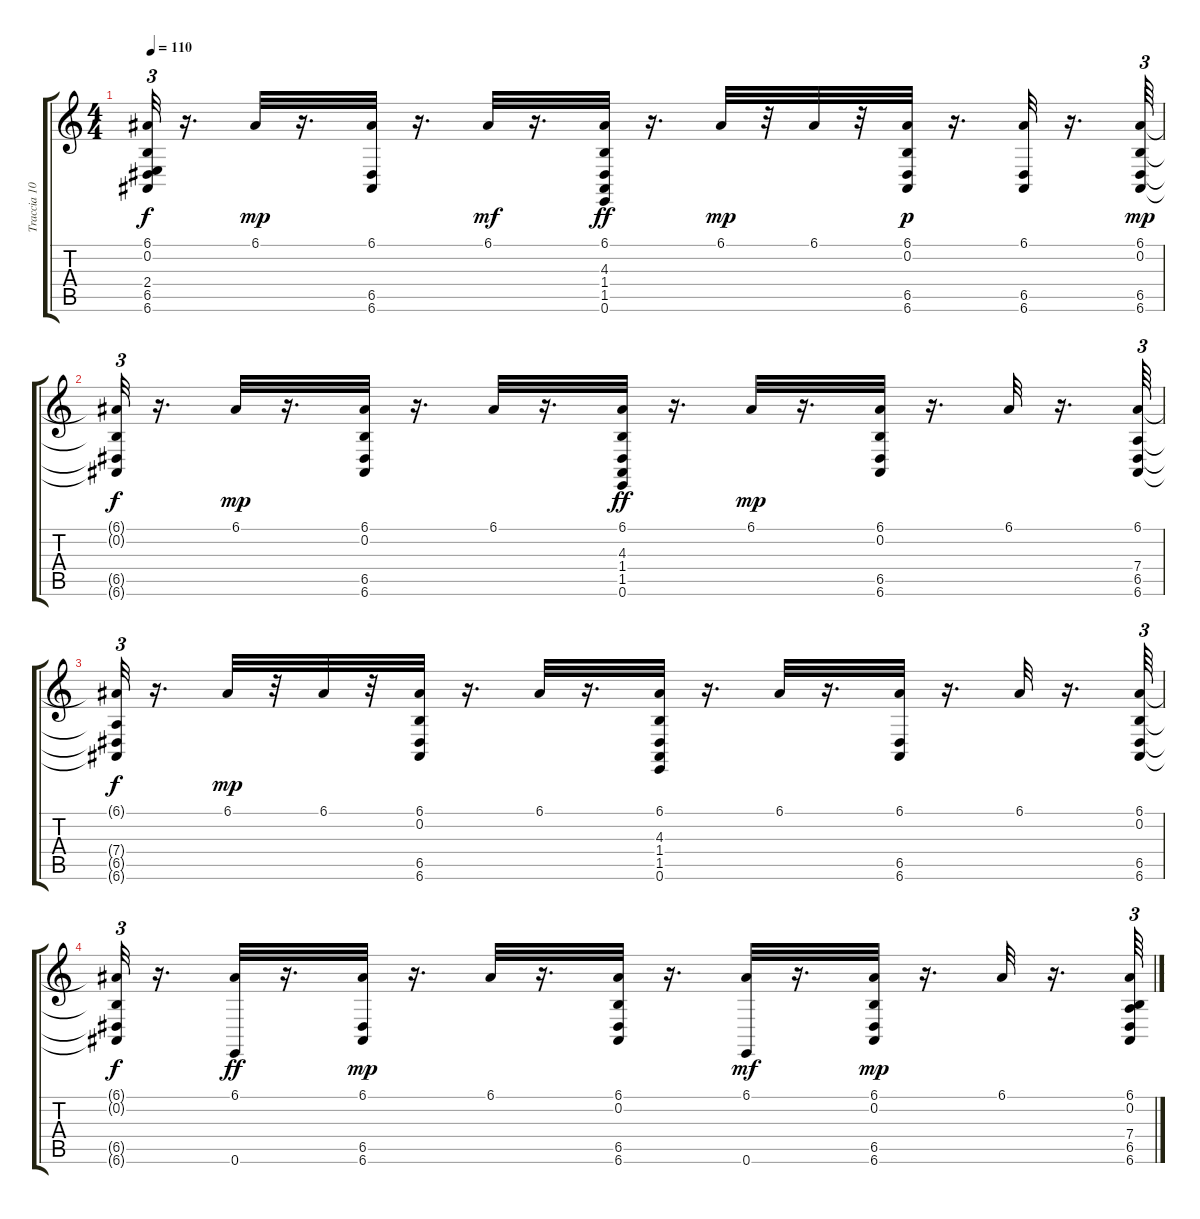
\track ("Traccia 10" "Traccia 10") {mute instrument acousticgrandpiano}
\staff {score tabs}
\tuning (E4 B3 G3 D3 A2 E2) {hide}
\ts (4 4)
\tempo 110
\clef g2
\ks c
(6.1{t} 0.2{t} 2.4{t} 6.5{t} 6.6{t}).32{tu (3 2) dy f} r.16{d} 6.1.32{dy mp} r.16{d} (6.1 6.5 6.6).32 r.16{d} 6.1.32{dy mf} r.16{d} (6.1 4.3 1.4 1.5 0.6).32{dy ff} r.16{d} 6.1.32{dy mp} r.32 6.1.32 r.32 (6.1 0.2 6.5 6.6).32{dy p} r.16{d} (6.1 6.5 6.6).32 r.16{d} (6.1 0.2 6.5 6.6).64{tu (3 2) dy mp} |
(6.1{t} 0.2{t} 6.5{t} 6.6{t}).32{tu (3 2) dy f} r.16{d} 6.1.32{dy mp} r.16{d} (6.1 0.2 6.5 6.6).32 r.16{d} 6.1.32 r.16{d} (6.1 4.3 1.4 1.5 0.6).32{dy ff} r.16{d} 6.1.32{dy mp} r.16{d} (6.1 0.2 6.5 6.6).32 r.16{d} 6.1.32 r.16{d} (6.1 7.4 6.5 6.6).64{tu (3 2)} |
(6.1{t} 7.4{t} 6.5{t} 6.6{t}).32{tu (3 2) dy f} r.16{d} 6.1.32{dy mp} r.32 6.1.32 r.32 (6.1 0.2 6.5 6.6).32 r.16{d} 6.1.32 r.16{d} (6.1 4.3 1.4 1.5 0.6).32 r.16{d} 6.1.32 r.16{d} (6.1 6.5 6.6).32 r.16{d} 6.1.32 r.16{d} (6.1 0.2 6.5 6.6).64{tu (3 2)} |
(6.1{t} 0.2{t} 6.5{t} 6.6{t}).32{tu (3 2) dy f} r.16{d} (6.1 0.6).32{dy ff} r.16{d} (6.1 6.5 6.6).32{dy mp} r.16{d} 6.1.32 r.16{d} (6.1 0.2 6.5 6.6).32 r.16{d} (6.1 0.6).32{dy mf} r.16{d} (6.1 0.2 6.5 6.6).32{dy mp} r.16{d} 6.1.32 r.16{d} (6.1 0.2 7.4 6.5 6.6).64{tu (3 2)}
